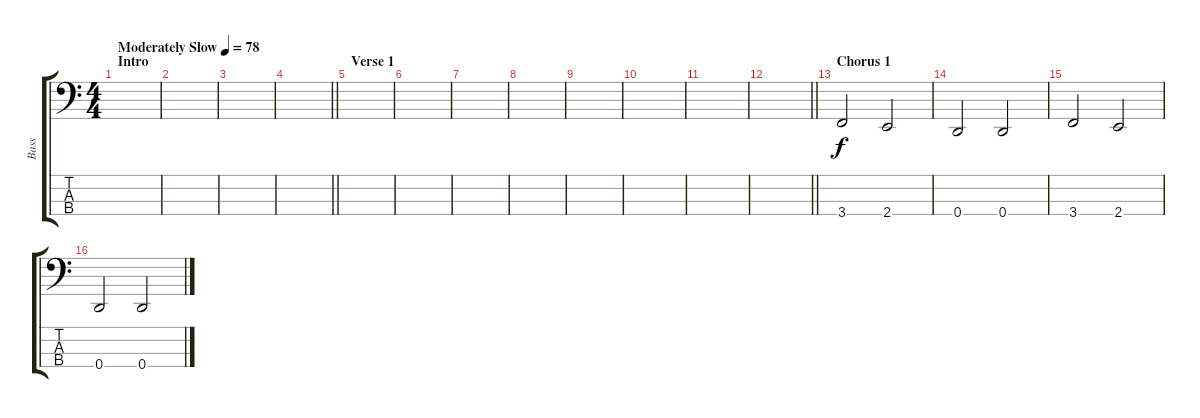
\track ("Bass" "Bass") {instrument electricbassfinger}
\staff {score tabs}
\tuning (G2 D2 A1 D1) {hide}
\ts (4 4)
\section ("" "Intro")
\tempo (78 "Moderately Slow")
\clef f4
\ks c
|
|
|
\barLineRight lightlight
|
\section ("" "Verse 1")
|
|
|
|
|
|
|
\barLineRight lightlight
|
\section ("" "Chorus 1")
3.4.2 2.4.2 |
0.4.2 0.4.2 |
3.4.2 2.4.2 |
0.4.2 0.4.2
